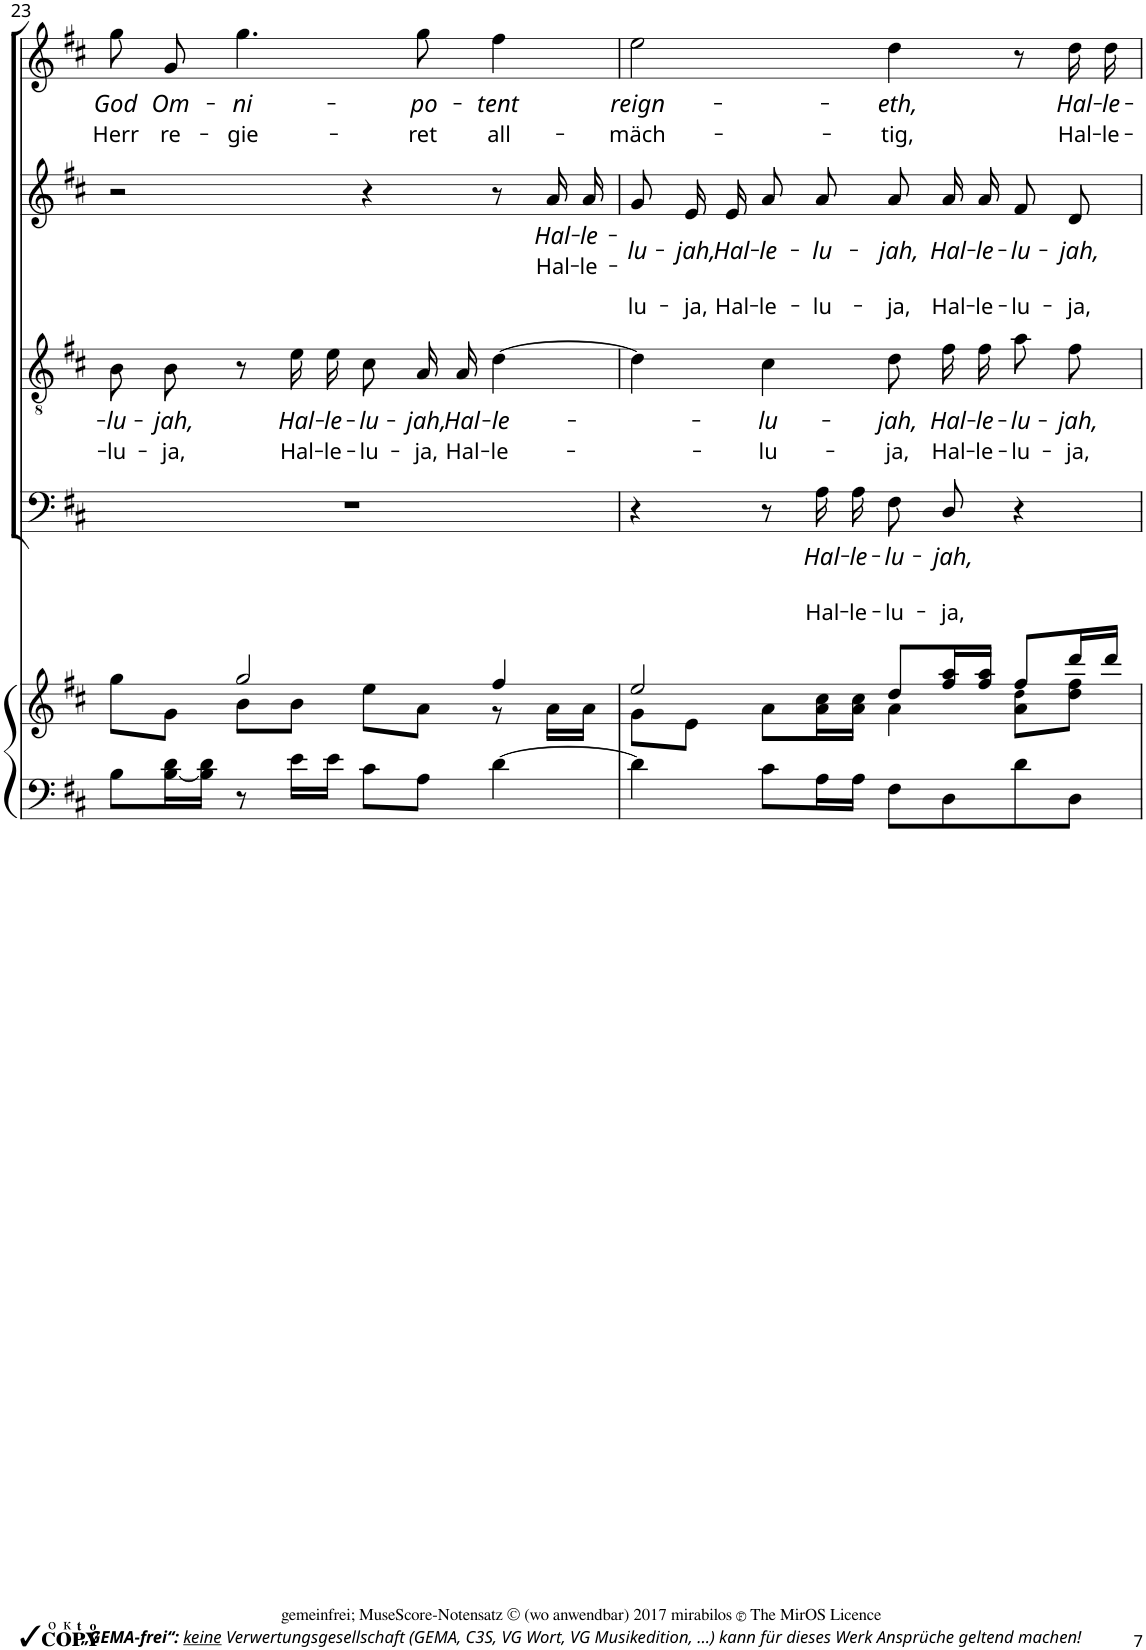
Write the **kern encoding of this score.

**kern	**kern	**kern	**text	**text	**kern	**text	**text	**kern	**text	**text	**kern	**text	**text
*part5	*part5	*part4	*part4	*part4	*part3	*part3	*part3	*part2	*part2	*part2	*part1	*part1	*part1
*staff6	*staff5	*staff4	*staff4	*staff4	*staff3	*staff3	*staff3	*staff2	*staff2	*staff2	*staff1	*staff1	*staff1
*I"Cembalo	*	*I"Baß	*	*	*I"Tenor	*	*	*I"Alt	*	*	*I"Sopran	*	*
!!LO:PB:g=z
*clefF4	*clefG2	*clefF4	*	*	*clefGv2	*	*	*clefG2	*	*	*clefG2	*	*
*k[f#c#]	*k[f#c#]	*k[f#c#]	*	*	*k[f#c#]	*	*	*k[f#c#]	*	*	*k[f#c#]	*	*
*M4/4	*M4/4	*M4/4	*	*	*M4/4	*	*	*M4/4	*	*	*M4/4	*	*
*met(c)	*met(c)	*met(c)	*	*	*met(c)	*	*	*met(c)	*	*	*met(c)	*	*
=23	=23	=23	=23	=23	=23	=23	=23	=23	=23	=23	=23	=23	=23
*	*^	*	*	*	*	*	*	*	*	*	*	*	*
!	!	!	!	!	!	!	!LO:LY:b	!LO:LY:b	!	!	!	!	!LO:LY:b	!LO:LY:b
8B\L	8gg\L	4ryy	1r	.	.	8B\L	-lu-	-lu-	2r	.	.	8gg\L	God	Herr
!	!	!	!	!	!	!	!LO:LY:b	!LO:LY:b	!	!	!	!	!LO:LY:b	!LO:LY:b
[16B\ 16d\L	8g\J	.	.	.	.	8B\J	-jah,	-ja,	.	.	.	8g\J	Om-	re-
16B\] 16d\JJ	.	.	.	.	.	.	.	.	.	.	.	.	.	.
!	!	!	!	!	!	!	!	!	!	!	!	!	!LO:LY:b	!LO:LY:b
8r	2gg/	8b\L	.	.	.	8r	.	.	.	.	.	4.gg\	-ni-	-gie-
!	!	!	!	!	!	!	!LO:LY:b	!LO:LY:b	!	!	!	!	!	!
16e\LL	.	8b\J	.	.	.	16e\LL	Hal-	Hal-	.	.	.	.	.	.
!	!	!	!	!	!	!	!LO:LY:b	!LO:LY:b	!	!	!	!	!	!
16e\JJ	.	.	.	.	.	16e\JJ	-le-	-le-	.	.	.	.	.	.
!	!	!	!	!	!	!	!LO:LY:b	!LO:LY:b	!	!	!	!	!	!
8c#\L	.	8ee\L	.	.	.	8c#\L	-lu-	-lu-	4r	.	.	.	.	.
!	!	!	!	!	!	!	!LO:LY:b	!LO:LY:b	!	!	!	!	!LO:LY:b	!LO:LY:b
8A\J	.	8a\J	.	.	.	16A\L	-jah,	-ja,	.	.	.	8gg\	-po-	-ret
!	!	!	!	!	!	!	!LO:LY:b	!LO:LY:b	!	!	!	!	!	!
.	.	.	.	.	.	16A\JJ	Hal-	Hal-	.	.	.	.	.	.
!	!	!	!	!	!	!	!LO:LY:b	!LO:LY:b	!	!	!	!	!LO:LY:b	!LO:LY:b
[4d\	4ff#/	8r	.	.	.	[4d\	-le-	-le-	8r	.	.	4ff#\	-tent	all-
!	!	!	!	!	!	!	!	!	!	!LO:LY:b	!LO:LY:b	!	!	!
.	.	16a\LL	.	.	.	.	.	.	16a/LL	Hal-	Hal-	.	.	.
!	!	!	!	!	!	!	!	!	!	!LO:LY:b	!LO:LY:b	!	!	!
.	.	16a\JJ	.	.	.	.	.	.	16a/JJ	-le-	-le-	.	.	.
=24	=24	=24	=24	=24	=24	=24	=24	=24	=24	=24	=24	=24	=24	=24
!	!	!	!	!	!	!	!	!	!	!LO:LY:b	!LO:LY:b	!	!LO:LY:b	!LO:LY:b
4d\]	2ee/	8g\L	4r	.	.	4d\]	.	.	8g/L	-lu-	-lu-	2ee\	reign-	-mäch-
!	!	!	!	!	!	!	!	!	!	!LO:LY:b	!LO:LY:b	!	!	!
.	.	8e\J	.	.	.	.	.	.	16e/L	-jah,	-ja,	.	.	.
!	!	!	!	!	!	!	!	!	!	!LO:LY:b	!LO:LY:b	!	!	!
.	.	.	.	.	.	.	.	.	16e/JJ	Hal-	Hal-	.	.	.
!	!	!	!	!	!	!	!LO:LY:b	!LO:LY:b	!	!LO:LY:b	!LO:LY:b	!	!	!
8c#\L	.	8a\L	8r	.	.	4c#\	-lu-	-lu-	8a/L	-le-	-le-	.	.	.
!	!	!	!	!LO:LY:b	!LO:LY:b	!	!	!	!	!LO:LY:b	!LO:LY:b	!	!	!
16A\L	.	16a\ 16cc#\L	16A\LL	Hal-	Hal-	.	.	.	8a/J	-lu-	-lu-	.	.	.
!	!	!	!	!LO:LY:b	!LO:LY:b	!	!	!	!	!	!	!	!	!
16A\JJ	.	16a\ 16cc#\JJ	16A\JJ	-le-	-le-	.	.	.	.	.	.	.	.	.
!	!	!	!	!LO:LY:b	!LO:LY:b	!	!LO:LY:b	!LO:LY:b	!	!LO:LY:b	!LO:LY:b	!	!LO:LY:b	!LO:LY:b
8F#\L	8dd/L	4a\	8F#\L	-lu-	-lu-	8d\L	-jah,	-ja,	8a/L	-jah,	-ja,	4dd\	-eth,	-tig,
!	!	!	!	!LO:LY:b	!LO:LY:b	!	!LO:LY:b	!LO:LY:b	!	!LO:LY:b	!LO:LY:b	!	!	!
8D\	16ff#/ 16aa/L	.	8D\J	-jah,	-ja,	16f#\L	Hal-	Hal-	16a/L	Hal-	Hal-	.	.	.
!	!	!	!	!	!	!	!LO:LY:b	!LO:LY:b	!	!LO:LY:b	!LO:LY:b	!	!	!
.	16ff#/ 16aa/JJ	.	.	.	.	16f#\JJ	-le-	-le-	16a/JJ	-le-	-le-	.	.	.
!	!	!	!	!	!	!	!LO:LY:b	!LO:LY:b	!	!LO:LY:b	!LO:LY:b	!	!	!
8d\	8ff#/L	8a\ 8dd!\L	4r	.	.	8a\L	-lu-	-lu-	8f#/L	-lu-	-lu-	8r	.	.
!	!	!	!	!	!	!	!LO:LY:b	!LO:LY:b	!	!LO:LY:b	!LO:LY:b	!	!LO:LY:b	!LO:LY:b
8D\J	16ddd/L	8dd\ 8ff#\J	.	.	.	8f#\J	-jah,	-ja,	8d/J	-jah,	-ja,	16dd\LL	Hal-	Hal-
!	!	!	!	!	!	!	!	!	!	!	!	!	!LO:LY:b	!LO:LY:b
.	16ddd/JJ	.	.	.	.	.	.	.	.	.	.	16dd\JJ	-le-	-le-
*	*v	*v	*	*	*	*	*	*	*	*	*	*	*	*
=	=	=	=	=	=	=	=	=	=	=	=	=	=
*-	*-	*-	*-	*-	*-	*-	*-	*-	*-	*-	*-	*-	*-
